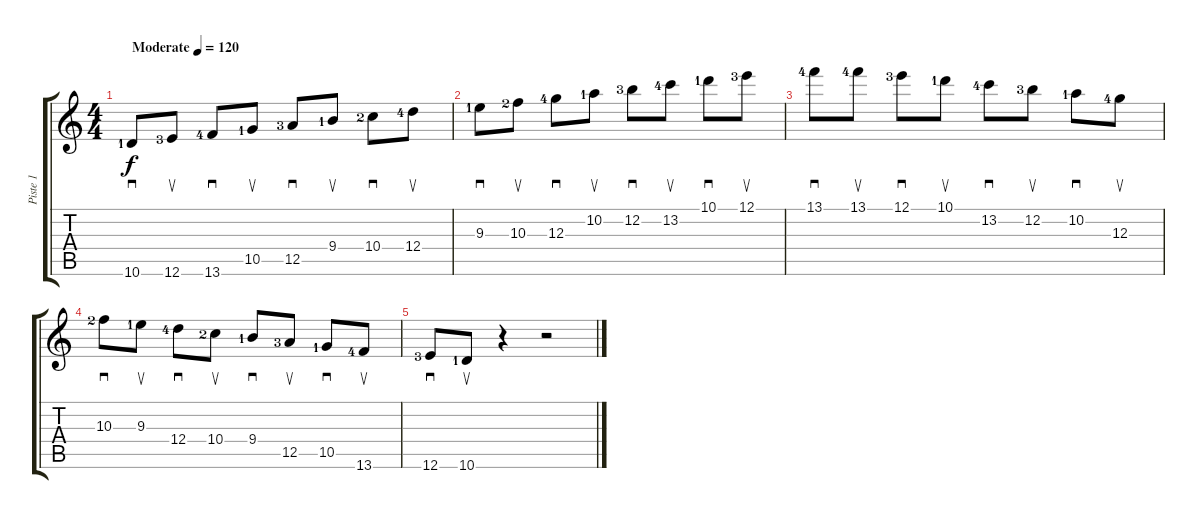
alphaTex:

\track ("Piste 1" "Piste 1") {instrument acousticguitarsteel}
\staff {score tabs}
\tuning (E4 B3 G3 D3 A2 E2) {hide}
\ts (4 4)
\tempo (120 "Moderate")
\clef g2
\ks c
10.6{lf 2}.8{sd dy f instrument acousticguitarsteel} 12.6{lf 4}.8{su} 13.6{lf 5}.8{sd} 10.5{lf 2}.8{su} 12.5{lf 4}.8{sd} 9.4{lf 2}.8{su} 10.4{lf 3}.8{sd} 12.4{lf 5}.8{su} |
9.3{lf 2}.8{sd} 10.3{lf 3}.8{su} 12.3{lf 5}.8{sd} 10.2{lf 2}.8{su} 12.2{lf 4}.8{sd} 13.2{lf 5}.8{su} 10.1{lf 2}.8{sd} 12.1{lf 4}.8{su} |
13.1{lf 5}.8{sd} 13.1{lf 5}.8{su} 12.1{lf 4}.8{sd} 10.1{lf 2}.8{su} 13.2{lf 5}.8{sd} 12.2{lf 4}.8{su} 10.2{lf 2}.8{sd} 12.3{lf 5}.8{su} |
10.3{lf 3}.8{sd} 9.3{lf 2}.8{su} 12.4{lf 5}.8{sd} 10.4{lf 3}.8{su} 9.4{lf 2}.8{sd} 12.5{lf 4}.8{su} 10.5{lf 2}.8{sd} 13.6{lf 5}.8{su} |
12.6{lf 4}.8{sd} 10.6{lf 2}.8{su} r.4 r.2
